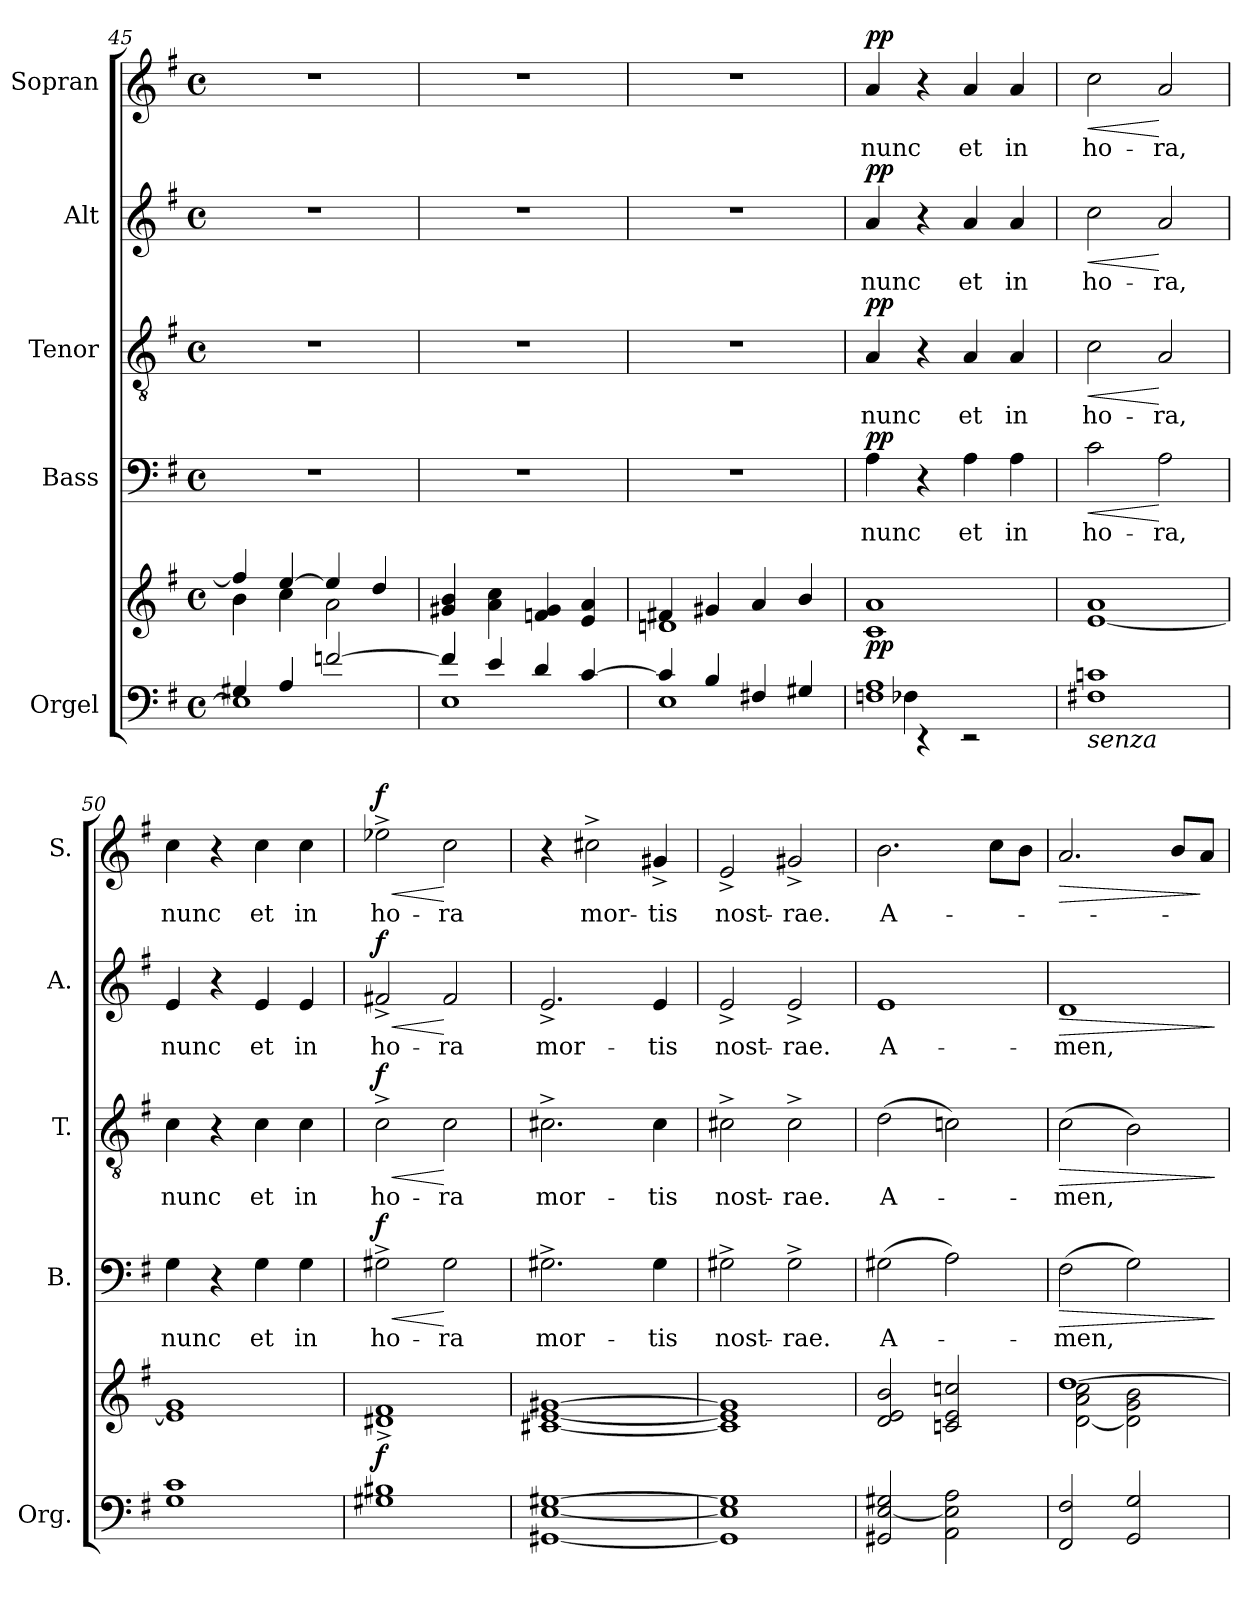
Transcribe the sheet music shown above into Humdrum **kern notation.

**kern	**kern	**dynam	**kern	**text	**dynam	**kern	**text	**dynam	**kern	**text	**dynam	**kern	**text	**dynam
*part5	*part5	*part5	*part4	*part4	*part4	*part3	*part3	*part3	*part2	*part2	*part2	*part1	*part1	*part1
*staff6	*staff5	*staff5/6	*staff4	*staff4	*staff4	*staff3	*staff3	*staff3	*staff2	*staff2	*staff2	*staff1	*staff1	*staff1
*I"Orgel	*	*	*I"Bass	*	*	*I"Tenor	*	*	*I"Alt	*	*	*I"Sopran	*	*
*I'Org.	*	*	*I'B.	*	*	*I'T.	*	*	*I'A.	*	*	*I'S.	*	*
*clefF4	*clefG2	*	*clefF4	*	*	*clefGv2	*	*	*clefG2	*	*	*clefG2	*	*
*k[f#]	*k[f#]	*	*k[f#]	*	*	*k[f#]	*	*	*k[f#]	*	*	*k[f#]	*	*
*G:	*G:	*	*G:	*	*	*G:	*	*	*G:	*	*	*G:	*	*
*M4/4	*M4/4	*	*M4/4	*	*	*M4/4	*	*	*M4/4	*	*	*M4/4	*	*
*met(c)	*met(c)	*	*met(c)	*	*	*met(c)	*	*	*met(c)	*	*	*met(c)	*	*
=45	=45	=45	=45	=45	=45	=45	=45	=45	=45	=45	=45	=45	=45	=45
*^	*^	*	*	*	*	*	*	*	*	*	*	*	*	*
4G#X/	1E]	4ff/]	4b\	.	1r	.	.	1r	.	.	1r	.	.	1r	.	.
4A/	.	[>4ee/	4cc\	.	.	.	.	.	.	.	.	.	.	.	.	.
[>2fn/	.	4ee/]	2a\	.	.	.	.	.	.	.	.	.	.	.	.	.
.	.	4dd/	.	.	.	.	.	.	.	.	.	.	.	.	.	.
*	*	*v	*v	*	*	*	*	*	*	*	*	*	*	*	*	*
=46	=46	=46	=46	=46	=46	=46	=46	=46	=46	=46	=46	=46	=46	=46	=46
4f/]	1E	4g#X/ 4b/	.	1r	.	.	1r	.	.	1r	.	.	1r	.	.
4e/	.	4a\ 4cc\	.	.	.	.	.	.	.	.	.	.	.	.	.
4d/	.	4fn/ 4g#/	.	.	.	.	.	.	.	.	.	.	.	.	.
[>4c/	.	4e/ 4a/	.	.	.	.	.	.	.	.	.	.	.	.	.
!!LO:PB:g=z
=47	=47	=47	=47	=47	=47	=47	=47	=47	=47	=47	=47	=47	=47	=47	=47
*	*	*^	*	*	*	*	*	*	*	*	*	*	*	*	*
4c/]	1E	4f#X/	1dn	.	1r	.	.	1r	.	.	1r	.	.	1r	.	.
4B/	.	4g#X/	.	.	.	.	.	.	.	.	.	.	.	.	.	.
4F#X/	.	4a/	.	.	.	.	.	.	.	.	.	.	.	.	.	.
4G#X/	.	4b/	.	.	.	.	.	.	.	.	.	.	.	.	.	.
=48	=48	=48	=48	=48	=48	=48	=48	=48	=48	=48	=48	=48	=48	=48	=48	=48
!	!	!	!	!LO:DY:b	!	!LO:LY:b	!LO:DY:a	!	!LO:LY:b	!LO:DY:a	!	!LO:LY:b	!LO:DY:a	!	!LO:LY:b	!LO:DY:a
1Fn 1A	4F-\	1a	1c	pp	4A\	nunc	pp	4A/	nunc	pp	4a/	nunc	pp	4a/	nunc	pp
.	4rEE	.	.	.	4r	.	.	4r	.	.	4r	.	.	4r	.	.
!	!	!	!	!	!	!LO:LY:b	!	!	!LO:LY:b	!	!	!LO:LY:b	!	!	!LO:LY:b	!
.	2rEE	.	.	.	4A\	et	.	4A/	et	.	4a/	et	.	4a/	et	.
!	!	!	!	!	!	!LO:LY:b	!	!	!LO:LY:b	!	!	!LO:LY:b	!	!	!LO:LY:b	!
.	.	.	.	.	4A\	in	.	4A/	in	.	4a/	in	.	4a/	in	.
*v	*v	*	*	*	*	*	*	*	*	*	*	*	*	*	*	*
*	*v	*v	*	*	*	*	*	*	*	*	*	*	*	*	*
=49	=49	=49	=49	=49	=49	=49	=49	=49	=49	=49	=49	=49	=49	=49
!LO:TX:b:i:t=senza	!	!	!	!	!	!	!	!	!	!	!	!	!	!
!	!	!	!	!LO:LY:b	!LO:HP:b	!	!LO:LY:b	!LO:HP:b	!	!LO:LY:b	!LO:HP:b	!	!LO:LY:b	!LO:HP:b
1F#X 1cn	[1e 1a	.	2c\	ho-	<	2c\	ho-	<	2cc\	ho-	<	2cc\	ho-	<
!	!	!	!	!LO:LY:b	!	!	!LO:LY:b	!	!	!LO:LY:b	!	!	!LO:LY:b	!
.	.	.	2A\	-ra,	[	2A/	-ra,	[	2a/	-ra,	[	2a/	-ra,	[
=50	=50	=50	=50	=50	=50	=50	=50	=50	=50	=50	=50	=50	=50	=50
!	!	!	!	!LO:LY:b	!	!	!LO:LY:b	!	!	!LO:LY:b	!	!	!LO:LY:b	!
1G 1c	1e] 1g	.	4G\	nunc	.	4c\	nunc	.	4e/	nunc	.	4cc\	nunc	.
.	.	.	4r	.	.	4r	.	.	4r	.	.	4r	.	.
!	!	!	!	!LO:LY:b	!	!	!LO:LY:b	!	!	!LO:LY:b	!	!	!LO:LY:b	!
.	.	.	4G\	et	.	4c\	et	.	4e/	et	.	4cc\	et	.
!	!	!	!	!LO:LY:b	!	!	!LO:LY:b	!	!	!LO:LY:b	!	!	!LO:LY:b	!
.	.	.	4G\	in	.	4c\	in	.	4e/	in	.	4cc\	in	.
=51	=51	=51	=51	=51	=51	=51	=51	=51	=51	=51	=51	=51	=51	=51
!	!	!LO:DY:b	!	!LO:LY:b	!LO:HP:b	!	!LO:LY:b	!LO:HP:b	!	!LO:LY:b	!LO:HP:b	!	!LO:LY:b	!LO:HP:b
!	!	!	!	!	!LO:DY:n=1:a	!	!	!LO:DY:n=1:a	!	!	!LO:DY:n=1:a	!	!	!LO:DY:n=1:a
1G#X 1B#X	1d#X^< 1f#^<	f	2G#X^>\	ho-	< f	2c^>\	ho-	< f	2f#X^</	ho-	< f	2ee-X^>\	ho-	< f
!	!	!	!	!LO:LY:b	!	!	!LO:LY:b	!	!	!LO:LY:b	!	!	!LO:LY:b	!
.	.	.	2G#\	-ra	[	2c\	-ra	[	2f#/	-ra	[	2cc\	-ra	[
=52	=52	=52	=52	=52	=52	=52	=52	=52	=52	=52	=52	=52	=52	=52
!	!	!	!	!LO:LY:b	!	!	!LO:LY:b	!	!	!LO:LY:b	!	!	!	!
[1GG#X [1E [1G#X	[1c#X [1e [1g#X	.	2.G#X^>\	mor-	.	2.c#X^>\	mor-	.	2.e^</	mor-	.	4r	.	.
!	!	!	!	!	!	!	!	!	!	!	!	!	!LO:LY:b	!
.	.	.	.	.	.	.	.	.	.	.	.	2cc#X^>\	mor-	.
!	!	!	!	!LO:LY:b	!	!	!LO:LY:b	!	!	!LO:LY:b	!	!	!LO:LY:b	!
.	.	.	4G#\	-tis	.	4c#\	-tis	.	4e/	-tis	.	4g#X^</	-tis	.
!!LO:LB:g=z
=53	=53	=53	=53	=53	=53	=53	=53	=53	=53	=53	=53	=53	=53	=53
!	!	!	!	!LO:LY:b	!	!	!LO:LY:b	!	!	!LO:LY:b	!	!	!LO:LY:b	!
1GG#] 1E] 1G#]	1c#] 1e] 1g#]	.	2G#X^>\	nost-	.	2c#X^>\	nost-	.	2e^</	nost-	.	2e^</	nost-	.
!	!	!	!	!LO:LY:b	!	!	!LO:LY:b	!	!	!LO:LY:b	!	!	!LO:LY:b	!
.	.	.	2G#^>\	-rae.	.	2c#^>\	-rae.	.	2e^</	-rae.	.	2g#X^</	-rae.	.
=54	=54	=54	=54	=54	=54	=54	=54	=54	=54	=54	=54	=54	=54	=54
!	!	!	!	!LO:LY:b	!	!	!LO:LY:b	!	!	!LO:LY:b	!	!	!LO:LY:b	!
2GG#X/ [2E/ 2G#X/	2d/ 2e/ 2b/	.	(>2G#X\	A-	.	(>2d\	A-	.	1e	A-	.	2.b\	A-	.
2AA\ 2E\] 2A\	2cn/ 2e/ 2ccn/	.	2A\)	.	.	2cn\)	.	.	.	.	.	.	.	.
.	.	.	.	.	.	.	.	.	.	.	.	8cc\L	.	.
.	.	.	.	.	.	.	.	.	.	.	.	8b\J	.	.
=55	=55	=55	=55	=55	=55	=55	=55	=55	=55	=55	=55	=55	=55	=55
*	*^	*	*	*	*	*	*	*	*	*	*	*	*	*
!	!	!	!	!	!LO:LY:b	!LO:HP:b	!	!LO:LY:b	!LO:HP:b	!	!LO:LY:b	!LO:HP:b	!	!	!LO:HP:b
2FF#/ 2F#/	[>1dd	[<2d\ 2a\ 2cc\	.	(>2F#\	-men,	>	(>2c\	-men,	>	1d	-men,	>	2.a/	.	>
2GG/ 2G/	.	2d\] 2g\ 2b\	.	2G\)	.	.	2B\)	.	.	.	.	.	.	.	.
.	.	.	.	.	.	.	.	.	.	.	.	.	8b/L	.	.
.	.	.	.	.	.	.	.	.	.	.	.	.	8a/J	.	]
*	*v	*v	*	*	*	*	*	*	*	*	*	*	*	*	*
.	.	.	.	.	]	.	.	]	.	.	]	.	.	.
=	=	=	=	=	=	=	=	=	=	=	=	=	=	=
*-	*-	*-	*-	*-	*-	*-	*-	*-	*-	*-	*-	*-	*-	*-
